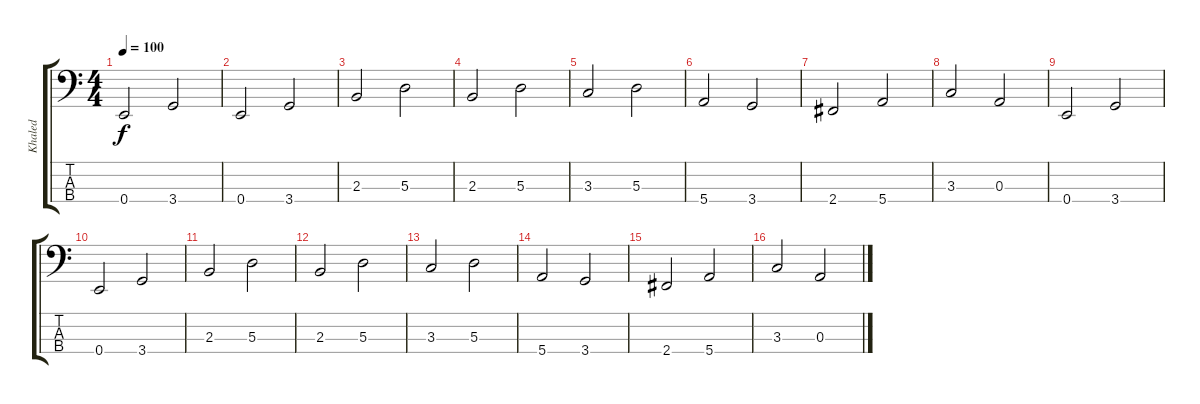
\track ("Khaled" "Khaled") {instrument acousticbass}
\staff {score tabs}
\tuning (G2 D2 A1 E1) {hide}
\ts (4 4)
\tempo 100
\clef f4
\ks c
0.4.2{dy f instrument acousticbass} 3.4.2 |
0.4.2 3.4.2 |
2.3.2 5.3.2 |
2.3.2 5.3.2 |
3.3.2 5.3.2 |
5.4.2 3.4.2 |
2.4.2 5.4.2 |
3.3.2 0.3.2 |
0.4.2 3.4.2 |
0.4.2 3.4.2 |
2.3.2 5.3.2 |
2.3.2 5.3.2 |
3.3.2 5.3.2 |
5.4.2 3.4.2 |
2.4.2 5.4.2 |
3.3.2 0.3.2
